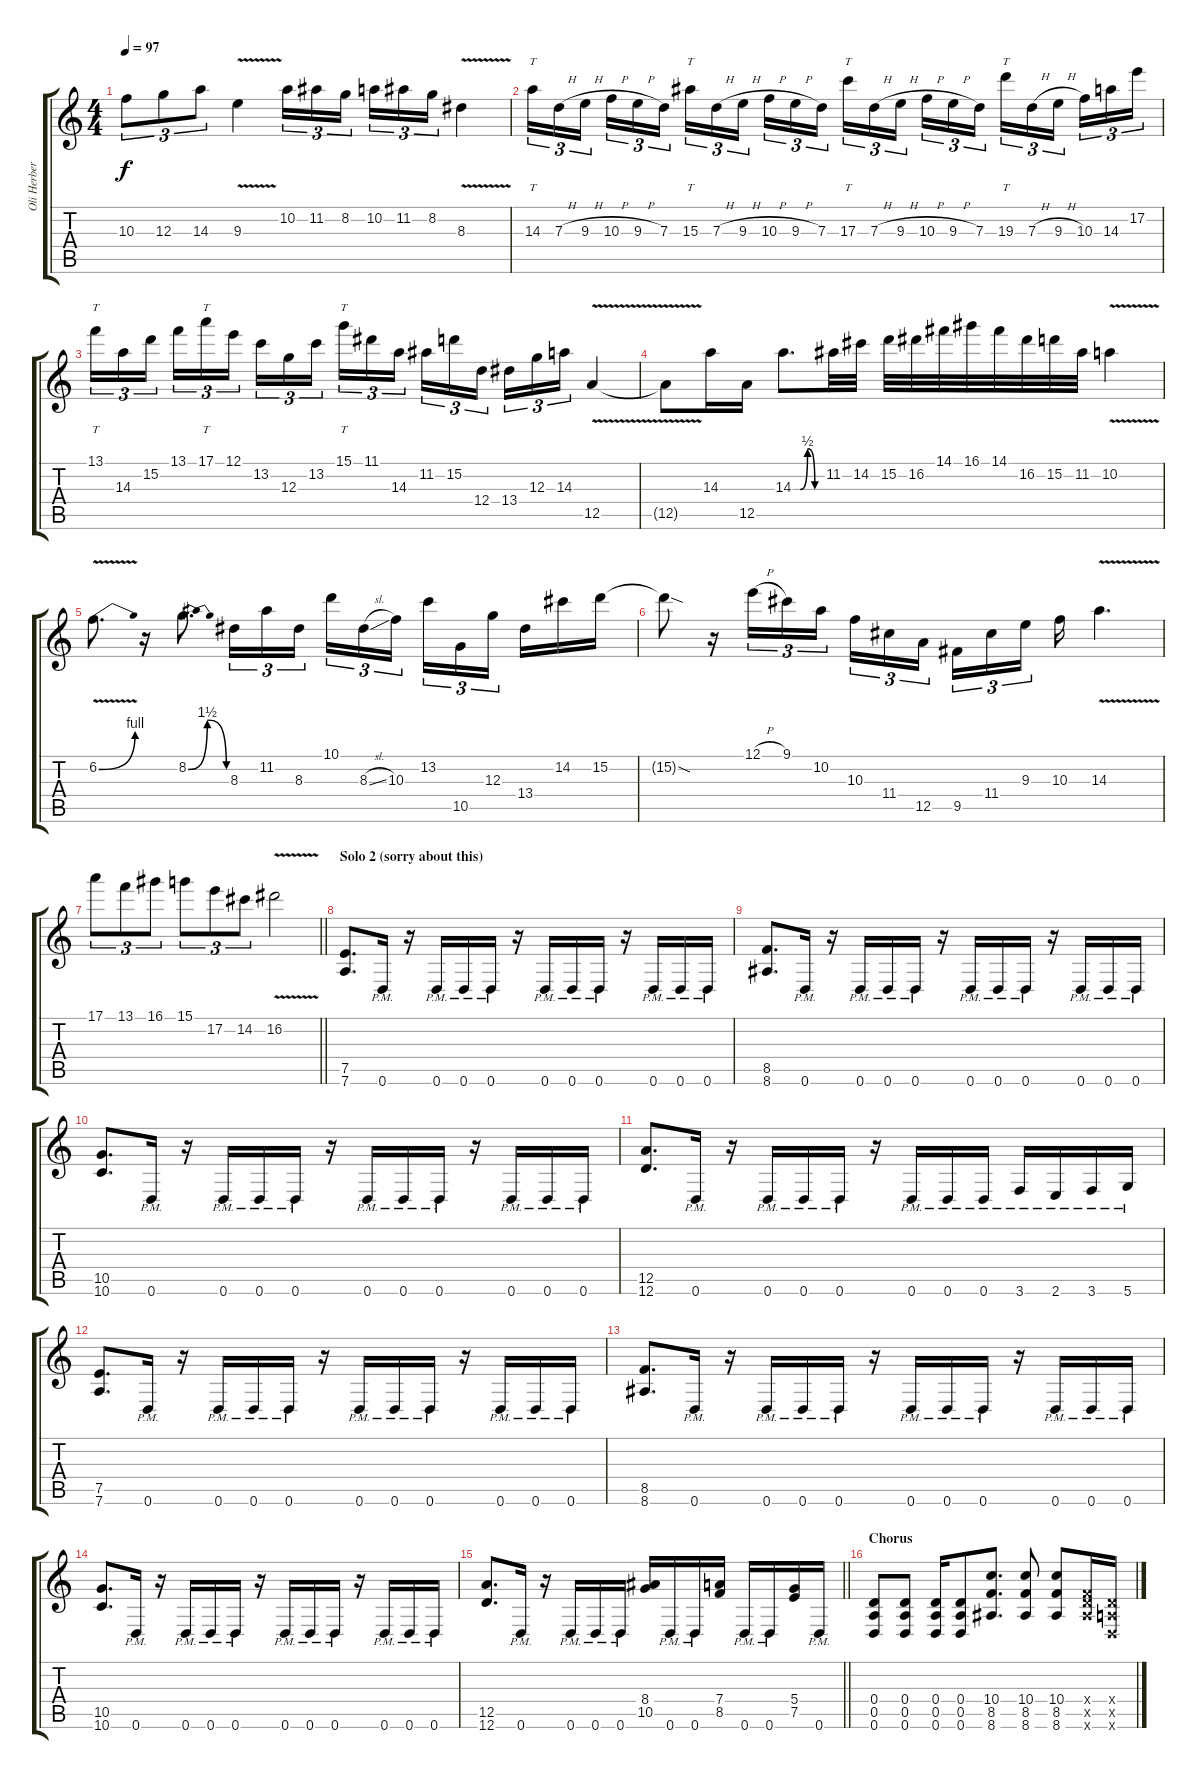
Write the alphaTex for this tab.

\track ("Oli Herbert" "Oli Herber") {instrument distortionguitar}
\staff {score tabs}
\tuning (E4 B3 G3 D3 A2 D2) {hide}
\ts (4 4)
\tempo 97
\clef g2
\ks c
10.3.8{tu (3 2) dy f} 12.3.8{tu (3 2)} 14.3.8{tu (3 2)} 9.3{v}.4 10.2.16{tu (3 2)} 11.2.16{tu (3 2)} 8.2.16{tu (3 2) beam splitsecondary} 10.2.16{tu (3 2)} 11.2.16{tu (3 2)} 8.2.16{tu (3 2)} 8.3{v}.4 |
14.3.16{tt tu (3 2)} 7.3{h}.16{tu (3 2)} 9.3{h}.16{tu (3 2) beam splitsecondary} 10.3{h}.16{tu (3 2)} 9.3{h}.16{tu (3 2)} 7.3.16{tu (3 2)} 15.3.16{tt tu (3 2)} 7.3{h}.16{tu (3 2)} 9.3{h}.16{tu (3 2) beam splitsecondary} 10.3{h}.16{tu (3 2)} 9.3{h}.16{tu (3 2)} 7.3.16{tu (3 2)} 17.3.16{tt tu (3 2)} 7.3{h}.16{tu (3 2)} 9.3{h}.16{tu (3 2) beam splitsecondary} 10.3{h}.16{tu (3 2)} 9.3{h}.16{tu (3 2)} 7.3.16{tu (3 2)} 19.3.16{tt tu (3 2)} 7.3{h}.16{tu (3 2)} 9.3{h}.16{tu (3 2) beam splitsecondary} 10.3.16{tu (3 2)} 14.3.16{tu (3 2)} 17.2.16{tu (3 2)} |
13.1.16{tt tu (3 2)} 14.3.16{tu (3 2)} 15.2.16{tu (3 2) beam splitsecondary} 13.1.16{tu (3 2)} 17.1.16{tt tu (3 2)} 12.1.16{tu (3 2)} 13.2.16{tu (3 2)} 12.3.16{tu (3 2)} 13.2.16{tu (3 2) beam splitsecondary} 15.1.16{tt tu (3 2)} 11.1.16{tu (3 2)} 14.3.16{tu (3 2)} 11.2.16{tu (3 2)} 15.2.16{tu (3 2)} 12.4.16{tu (3 2) beam splitsecondary} 13.4.16{tu (3 2)} 12.3.16{tu (3 2)} 14.3.16{tu (3 2)} 12.5{v}.4 |
12.5{t}.8 14.3.16 12.5.16 14.3{be (custom 0 0 15 0 30 2 45 0 60 0)}.8{d} 11.2.32 14.2.32 15.2.32 16.2.32 14.1.32 16.1.32 14.1.32 16.2.32 15.2.32 11.2.32 10.2{v}.4 |
6.2{be (bend 0 0 60 4) v}.8{d} r.16 8.2{be (bendrelease 0 0 15 6 45 6 60 0)}.8{d} 8.3.16{tu (3 2)} 11.2.16{tu (3 2)} 8.3.16{tu (3 2) beam splitsecondary} 10.1.16{tu (3 2)} 8.3{sl}.16{tu (3 2)} 10.3.16{tu (3 2) beam splitsecondary} 13.2.16{tu (3 2)} 10.5.16{tu (3 2)} 12.3.16{tu (3 2) beam splitsecondary} 13.4.16 14.2.16 15.2.16 |
15.2{sod t}.8 r.16 12.1{h}.16{tu (3 2)} 9.1.16{tu (3 2)} 10.2.16{tu (3 2) beam splitsecondary} 10.3.16{tu (3 2)} 11.4.16{tu (3 2)} 12.5.16{tu (3 2) beam splitsecondary} 9.5.16{tu (3 2)} 11.4.16{tu (3 2)} 9.3.16{tu (3 2)} 10.3.16 14.3{v}.4{d} |
\barLineRight lightlight
17.1.8{tu (3 2)} 13.1.8{tu (3 2)} 16.1.8{tu (3 2)} 15.1.8{tu (3 2)} 17.2.8{tu (3 2)} 14.2.8{tu (3 2)} 16.2{v}.2 |
\section ("" "Solo 2 (sorry about this)")
(7.5 7.6).8{d} 0.6{pm}.16 r.16 0.6{pm}.16 0.6{pm}.16 0.6{pm}.16 r.16 0.6{pm}.16 0.6{pm}.16 0.6{pm}.16 r.16 0.6{pm}.16 0.6{pm}.16 0.6{pm}.16 |
(8.5 8.6).8{d} 0.6{pm}.16 r.16 0.6{pm}.16 0.6{pm}.16 0.6{pm}.16 r.16 0.6{pm}.16 0.6{pm}.16 0.6{pm}.16 r.16 0.6{pm}.16 0.6{pm}.16 0.6{pm}.16 |
(10.5 10.6).8{d} 0.6{pm}.16 r.16 0.6{pm}.16 0.6{pm}.16 0.6{pm}.16 r.16 0.6{pm}.16 0.6{pm}.16 0.6{pm}.16 r.16 0.6{pm}.16 0.6{pm}.16 0.6{pm}.16 |
(12.5 12.6).8{d} 0.6{pm}.16 r.16 0.6{pm}.16 0.6{pm}.16 0.6{pm}.16 r.16 0.6{pm}.16 0.6{pm}.16 0.6{pm}.16 3.6{pm}.16 2.6{pm}.16 3.6{pm}.16 5.6{pm}.16 |
(7.5 7.6).8{d} 0.6{pm}.16 r.16 0.6{pm}.16 0.6{pm}.16 0.6{pm}.16 r.16 0.6{pm}.16 0.6{pm}.16 0.6{pm}.16 r.16 0.6{pm}.16 0.6{pm}.16 0.6{pm}.16 |
(8.5 8.6).8{d} 0.6{pm}.16 r.16 0.6{pm}.16 0.6{pm}.16 0.6{pm}.16 r.16 0.6{pm}.16 0.6{pm}.16 0.6{pm}.16 r.16 0.6{pm}.16 0.6{pm}.16 0.6{pm}.16 |
(10.5 10.6).8{d} 0.6{pm}.16 r.16 0.6{pm}.16 0.6{pm}.16 0.6{pm}.16 r.16 0.6{pm}.16 0.6{pm}.16 0.6{pm}.16 r.16 0.6{pm}.16 0.6{pm}.16 0.6{pm}.16 |
\barLineRight lightlight
(12.5 12.6).8{d} 0.6{pm}.16 r.16 0.6{pm}.16 0.6{pm}.16 0.6{pm}.16 (8.4 10.5).16 0.6{pm}.16 0.6{pm}.16 (7.4 8.5).16 0.6{pm}.16 0.6{pm}.16 (5.4 7.5).16 0.6{pm}.16 |
\section ("" "Chorus")
(0.4 0.5 0.6).8{balance 11} (0.4 0.5 0.6).8 (0.4 0.5 0.6).16 (0.4 0.5 0.6).8 (10.4 8.5 8.6).8{d} (10.4 8.5 8.6).8 (10.4 8.5 8.6).8 (0.4{x} 8.5{x} 8.6{x}).16 (0.4{x} 0.5{x} 0.6{x}).16
